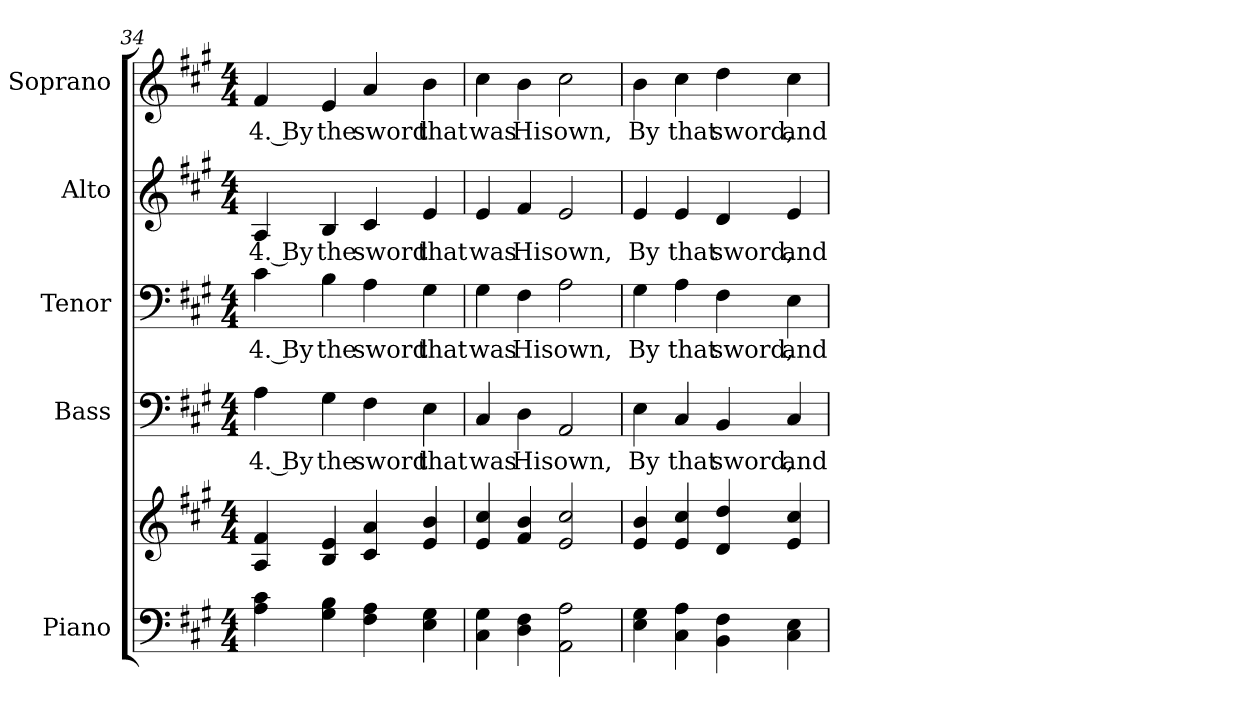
**kern	**kern	**kern	**text	**kern	**text	**kern	**text	**kern	**text
*part5	*part5	*part4	*part4	*part3	*part3	*part2	*part2	*part1	*part1
*staff6	*staff5	*staff4	*staff4	*staff3	*staff3	*staff2	*staff2	*staff1	*staff1
*I"Piano	*	*I"Bass	*	*I"Tenor	*	*I"Alto	*	*I"Soprano	*
*I'Pno.	*	*I'B.	*	*I'T.	*	*I'A.	*	*I'S.	*
*clefF4	*clefG2	*clefF4	*	*clefF4	*	*clefG2	*	*clefG2	*
*k[f#c#g#]	*k[f#c#g#]	*k[f#c#g#]	*	*k[f#c#g#]	*	*k[f#c#g#]	*	*k[f#c#g#]	*
*A:	*A:	*A:	*	*A:	*	*A:	*	*A:	*
*M4/4	*M4/4	*M4/4	*	*M4/4	*	*M4/4	*	*M4/4	*
=34	=34	=34	=34	=34	=34	=34	=34	=34	=34
!	!	!	!LO:LY:b:color=#000000	!	!	!	!	!	!
!	!	!	!	!	!LO:LY:b:color=#000000	!	!	!	!
!	!	!	!	!	!	!	!LO:LY:b:color=#000000	!	!
!	!	!	!	!	!	!	!	!	!LO:LY:b:color=#000000
4Ai\ 4c#i	4Ai/ 4f#i	4Ai\	4. By	4c#i\	4. By	4Ai/	4. By	4f#i/	4. By
!	!	!	!LO:LY:b:color=#000000	!	!	!	!	!	!
!	!	!	!	!	!LO:LY:b:color=#000000	!	!	!	!
!	!	!	!	!	!	!	!LO:LY:b:color=#000000	!	!
!	!	!	!	!	!	!	!	!	!LO:LY:b:color=#000000
4G#i\ 4Bi	4Bi/ 4ei	4G#i\	the	4Bi\	the	4Bi/	the	4ei/	the
!	!	!	!LO:LY:b:color=#000000	!	!	!	!	!	!
!	!	!	!	!	!LO:LY:b:color=#000000	!	!	!	!
!	!	!	!	!	!	!	!LO:LY:b:color=#000000	!	!
!	!	!	!	!	!	!	!	!	!LO:LY:b:color=#000000
4F#i\ 4Ai	4c#i/ 4ai	4F#i\	sword	4Ai\	sword	4c#i/	sword	4ai/	sword
!	!	!	!LO:LY:b:color=#000000	!	!	!	!	!	!
!	!	!	!	!	!LO:LY:b:color=#000000	!	!	!	!
!	!	!	!	!	!	!	!LO:LY:b:color=#000000	!	!
!	!	!	!	!	!	!	!	!	!LO:LY:b:color=#000000
4Ei\ 4G#i	4ei/ 4bi	4Ei\	that	4G#i\	that	4ei/	that	4bi\	that
=35	=35	=35	=35	=35	=35	=35	=35	=35	=35
!	!	!	!LO:LY:b:color=#000000	!	!	!	!	!	!
!	!	!	!	!	!LO:LY:b:color=#000000	!	!	!	!
!	!	!	!	!	!	!	!LO:LY:b:color=#000000	!	!
!	!	!	!	!	!	!	!	!	!LO:LY:b:color=#000000
4C#i\ 4G#i	4ei/ 4cc#i	4C#i/	was	4G#i\	was	4ei/	was	4cc#i\	was
!	!	!	!LO:LY:b:color=#000000	!	!	!	!	!	!
!	!	!	!	!	!LO:LY:b:color=#000000	!	!	!	!
!	!	!	!	!	!	!	!LO:LY:b:color=#000000	!	!
!	!	!	!	!	!	!	!	!	!LO:LY:b:color=#000000
4Di\ 4F#i	4f#i/ 4bi	4Di\	His	4F#i\	His	4f#i/	His	4bi\	His
!	!	!	!LO:LY:b:color=#000000	!	!	!	!	!	!
!	!	!	!	!	!LO:LY:b:color=#000000	!	!	!	!
!	!	!	!	!	!	!	!LO:LY:b:color=#000000	!	!
!	!	!	!	!	!	!	!	!	!LO:LY:b:color=#000000
2AAi\ 2Ai	2ei/ 2cc#i	2AAi/	own,	2Ai\	own,	2ei/	own,	2cc#i\	own,
!!LO:PB:g=z
=36	=36	=36	=36	=36	=36	=36	=36	=36	=36
!	!	!	!LO:LY:b:color=#000000	!	!	!	!	!	!
!	!	!	!	!	!LO:LY:b:color=#000000	!	!	!	!
!	!	!	!	!	!	!	!LO:LY:b:color=#000000	!	!
!	!	!	!	!	!	!	!	!	!LO:LY:b:color=#000000
4Ei\ 4G#i	4ei/ 4bi	4Ei\	By	4G#i\	By	4ei/	By	4bi\	By
!	!	!	!LO:LY:b:color=#000000	!	!	!	!	!	!
!	!	!	!	!	!LO:LY:b:color=#000000	!	!	!	!
!	!	!	!	!	!	!	!LO:LY:b:color=#000000	!	!
!	!	!	!	!	!	!	!	!	!LO:LY:b:color=#000000
4C#i\ 4Ai	4ei/ 4cc#i	4C#i/	that	4Ai\	that	4ei/	that	4cc#i\	that
!	!	!	!LO:LY:b:color=#000000	!	!	!	!	!	!
!	!	!	!	!	!LO:LY:b:color=#000000	!	!	!	!
!	!	!	!	!	!	!	!LO:LY:b:color=#000000	!	!
!	!	!	!	!	!	!	!	!	!LO:LY:b:color=#000000
4BBi\ 4F#i	4di/ 4ddi	4BBi/	sword,	4F#i\	sword,	4di/	sword,	4ddi\	sword,
!	!	!	!LO:LY:b:color=#000000	!	!	!	!	!	!
!	!	!	!	!	!LO:LY:b:color=#000000	!	!	!	!
!	!	!	!	!	!	!	!LO:LY:b:color=#000000	!	!
!	!	!	!	!	!	!	!	!	!LO:LY:b:color=#000000
4C#i\ 4Ei	4ei/ 4cc#i	4C#i/	and	4Ei\	and	4ei/	and	4cc#i\	and
=	=	=	=	=	=	=	=	=	=
*-	*-	*-	*-	*-	*-	*-	*-	*-	*-
